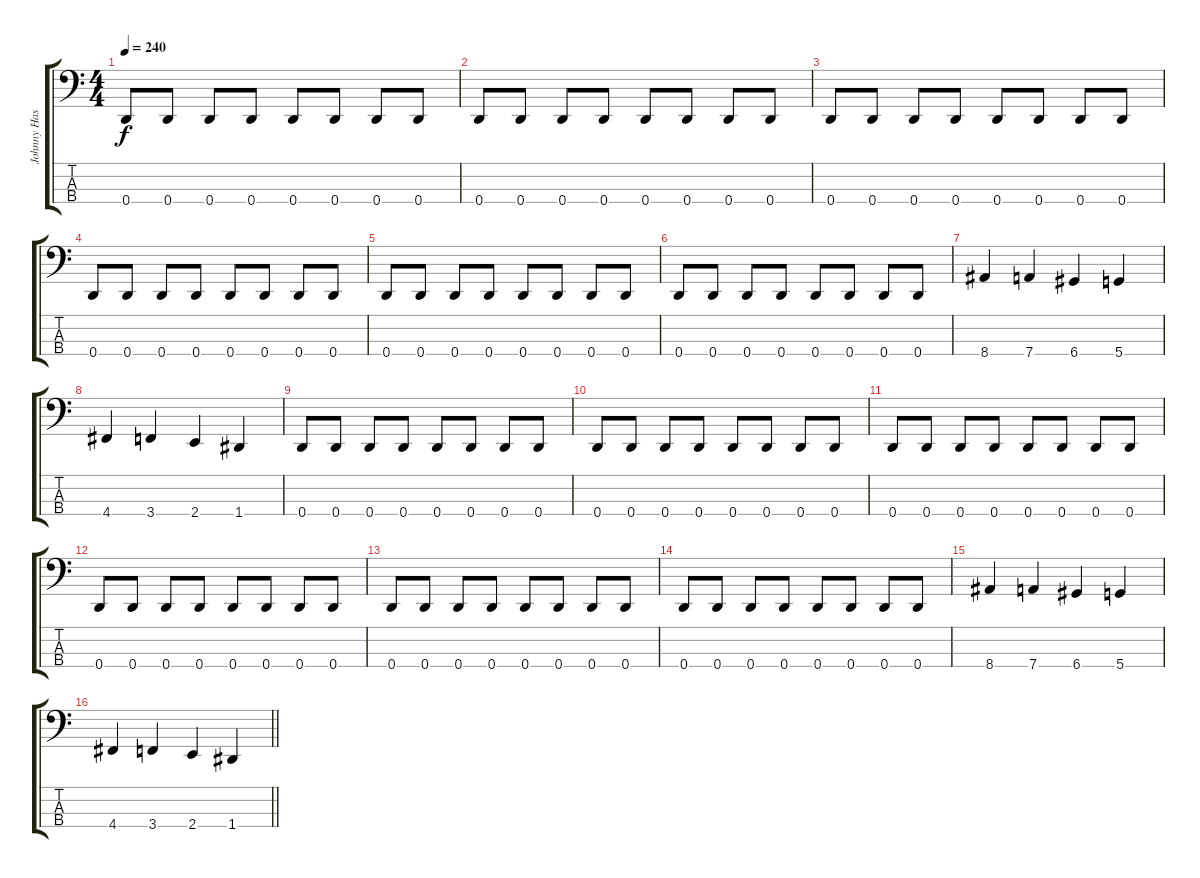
\track ("Johnny Hass" "Johnny Has") {instrument electricbassfinger}
\staff {score tabs}
\tuning (F2 C2 G1 D1) {hide}
\ts (4 4)
\tempo 240
\clef f4
\ks c
0.4.8{dy f} 0.4.8 0.4.8 0.4.8 0.4.8 0.4.8 0.4.8 0.4.8 |
0.4.8 0.4.8 0.4.8 0.4.8 0.4.8 0.4.8 0.4.8 0.4.8 |
0.4.8 0.4.8 0.4.8 0.4.8 0.4.8 0.4.8 0.4.8 0.4.8 |
0.4.8 0.4.8 0.4.8 0.4.8 0.4.8 0.4.8 0.4.8 0.4.8 |
0.4.8 0.4.8 0.4.8 0.4.8 0.4.8 0.4.8 0.4.8 0.4.8 |
0.4.8 0.4.8 0.4.8 0.4.8 0.4.8 0.4.8 0.4.8 0.4.8 |
8.4.4 7.4.4 6.4.4 5.4.4 |
4.4.4 3.4.4 2.4.4 1.4.4 |
0.4.8 0.4.8 0.4.8 0.4.8 0.4.8 0.4.8 0.4.8 0.4.8 |
0.4.8 0.4.8 0.4.8 0.4.8 0.4.8 0.4.8 0.4.8 0.4.8 |
0.4.8 0.4.8 0.4.8 0.4.8 0.4.8 0.4.8 0.4.8 0.4.8 |
0.4.8 0.4.8 0.4.8 0.4.8 0.4.8 0.4.8 0.4.8 0.4.8 |
0.4.8 0.4.8 0.4.8 0.4.8 0.4.8 0.4.8 0.4.8 0.4.8 |
0.4.8 0.4.8 0.4.8 0.4.8 0.4.8 0.4.8 0.4.8 0.4.8 |
8.4.4 7.4.4 6.4.4 5.4.4 |
\barLineRight lightlight
4.4.4 3.4.4 2.4.4 1.4.4
